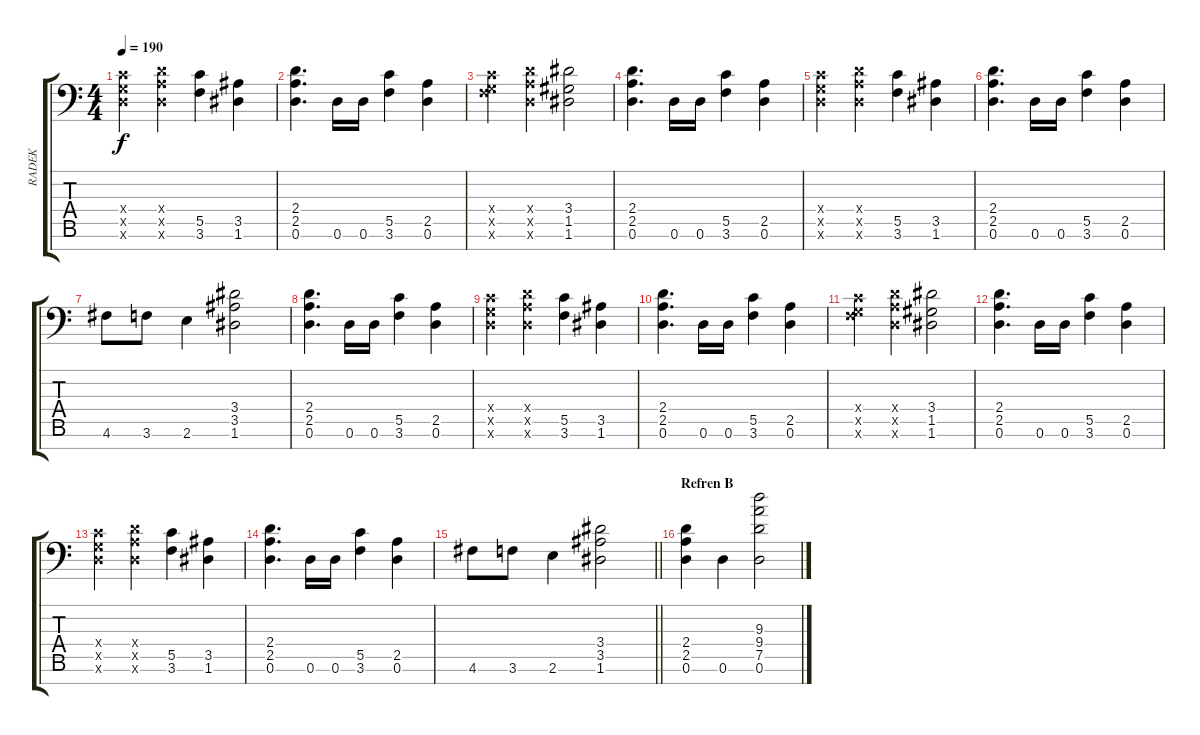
\track ("RADEK" "RADEK") {instrument distortionguitar}
\staff {score tabs}
\tuning (D4 A3 F3 C3 G2 D2 A1) {hide}
\ts (4 4)
\tempo 190
\clef f4
\ks c
(0.4{x} 0.5{x} 0.6{x}).4{dy f} (2.4{x} 2.5{x} 0.6{x}).4 (5.5 3.6).4 (3.5 1.6).4 |
(2.4 2.5 0.6).4{d} 0.6.16 0.6.16 (5.5 3.6).4 (2.5 0.6).4 |
(0.4{x} 0.5{x} 3.6{x}).4 (2.4{x} 2.5{x} 0.6{x}).4 (3.4 1.5 1.6).2 |
(2.4 2.5 0.6).4{d} 0.6.16 0.6.16 (5.5 3.6).4 (2.5 0.6).4 |
(0.4{x} 0.5{x} 0.6{x}).4 (2.4{x} 2.5{x} 0.6{x}).4 (5.5 3.6).4 (3.5 1.6).4 |
(2.4 2.5 0.6).4{d} 0.6.16 0.6.16 (5.5 3.6).4 (2.5 0.6).4 |
4.6.8 3.6.8 2.6.4 (3.4 3.5 1.6).2 |
(2.4 2.5 0.6).4{d} 0.6.16 0.6.16 (5.5 3.6).4 (2.5 0.6).4 |
(0.4{x} 0.5{x} 0.6{x}).4 (2.4{x} 2.5{x} 0.6{x}).4 (5.5 3.6).4 (3.5 1.6).4 |
(2.4 2.5 0.6).4{d} 0.6.16 0.6.16 (5.5 3.6).4 (2.5 0.6).4 |
(0.4{x} 0.5{x} 3.6{x}).4 (2.4{x} 2.5{x} 0.6{x}).4 (3.4 1.5 1.6).2 |
(2.4 2.5 0.6).4{d} 0.6.16 0.6.16 (5.5 3.6).4 (2.5 0.6).4 |
(0.4{x} 0.5{x} 0.6{x}).4 (2.4{x} 2.5{x} 0.6{x}).4 (5.5 3.6).4 (3.5 1.6).4 |
(2.4 2.5 0.6).4{d} 0.6.16 0.6.16 (5.5 3.6).4 (2.5 0.6).4 |
\barLineRight lightlight
4.6.8 3.6.8 2.6.4 (3.4 3.5 1.6).2 |
\section ("" "Refren B")
(2.4 2.5 0.6).4 0.6.4 (9.3 9.4 7.5 0.6).2
